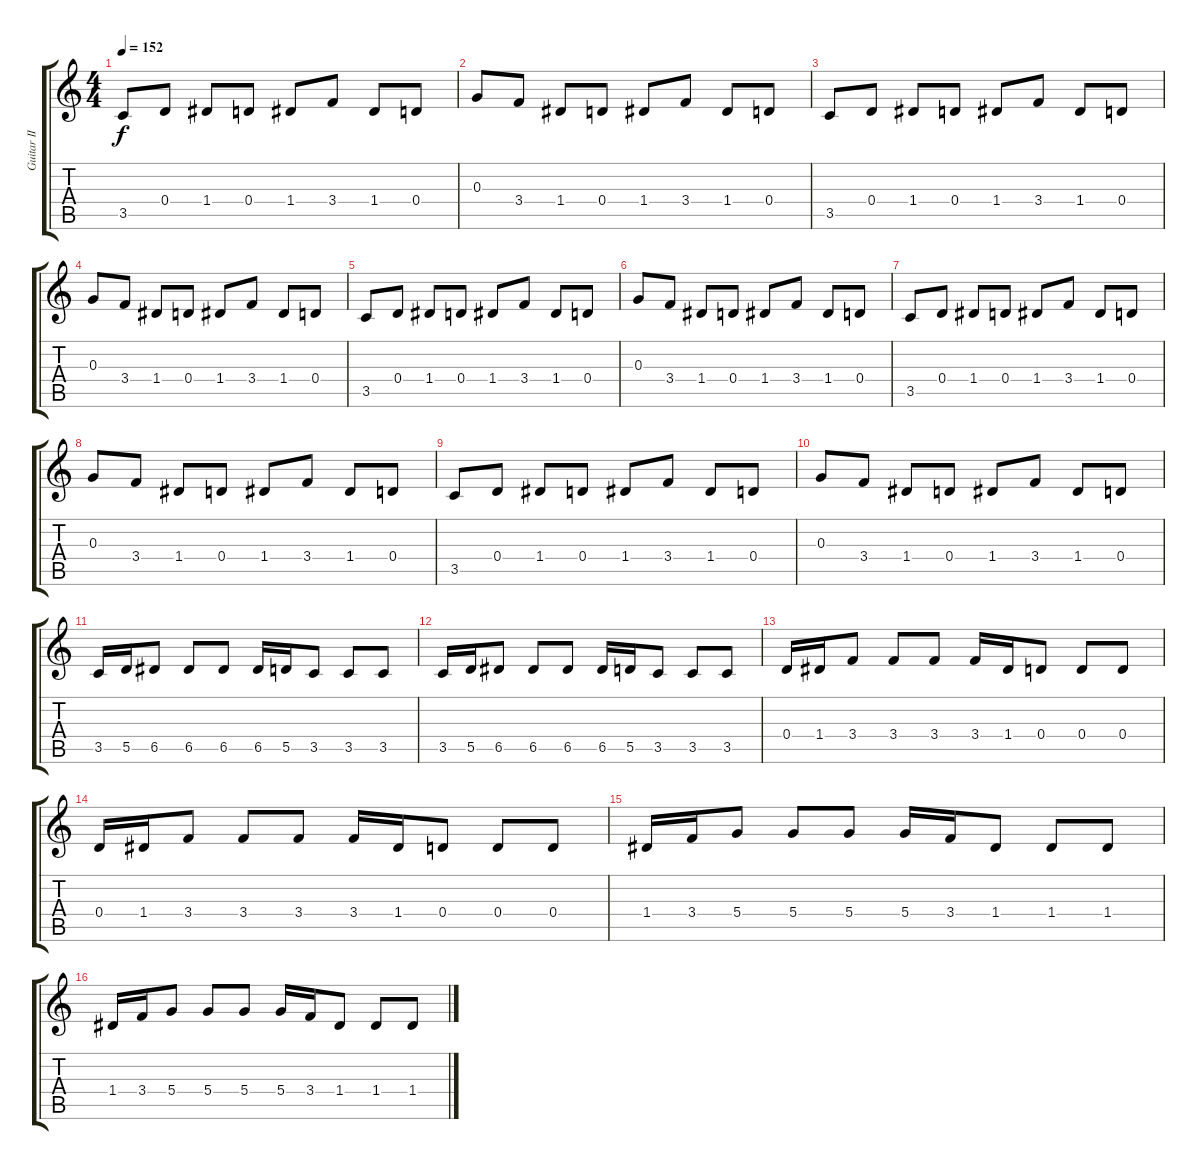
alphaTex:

\track ("Guitar II" "Guitar II") {instrument distortionguitar}
\staff {score tabs}
\tuning (E4 B3 G3 D3 A2 E2) {hide}
\ts (4 4)
\tempo 152
\clef g2
\ks c
3.5.8{dy f} 0.4.8 1.4.8 0.4.8 1.4.8 3.4.8 1.4.8 0.4.8 |
0.3.8 3.4.8 1.4.8 0.4.8 1.4.8 3.4.8 1.4.8 0.4.8 |
3.5.8 0.4.8 1.4.8 0.4.8 1.4.8 3.4.8 1.4.8 0.4.8 |
0.3.8 3.4.8 1.4.8 0.4.8 1.4.8 3.4.8 1.4.8 0.4.8 |
3.5.8 0.4.8 1.4.8 0.4.8 1.4.8 3.4.8 1.4.8 0.4.8 |
0.3.8 3.4.8 1.4.8 0.4.8 1.4.8 3.4.8 1.4.8 0.4.8 |
3.5.8 0.4.8 1.4.8 0.4.8 1.4.8 3.4.8 1.4.8 0.4.8 |
0.3.8 3.4.8 1.4.8 0.4.8 1.4.8 3.4.8 1.4.8 0.4.8 |
3.5.8 0.4.8 1.4.8 0.4.8 1.4.8 3.4.8 1.4.8 0.4.8 |
0.3.8 3.4.8 1.4.8 0.4.8 1.4.8 3.4.8 1.4.8 0.4.8 |
3.5.16 5.5.16 6.5.8 6.5.8 6.5.8 6.5.16 5.5.16 3.5.8 3.5.8 3.5.8 |
3.5.16 5.5.16 6.5.8 6.5.8 6.5.8 6.5.16 5.5.16 3.5.8 3.5.8 3.5.8 |
0.4.16 1.4.16 3.4.8 3.4.8 3.4.8 3.4.16 1.4.16 0.4.8 0.4.8 0.4.8 |
0.4.16 1.4.16 3.4.8 3.4.8 3.4.8 3.4.16 1.4.16 0.4.8 0.4.8 0.4.8 |
1.4.16 3.4.16 5.4.8 5.4.8 5.4.8 5.4.16 3.4.16 1.4.8 1.4.8 1.4.8 |
1.4.16 3.4.16 5.4.8 5.4.8 5.4.8 5.4.16 3.4.16 1.4.8 1.4.8 1.4.8
